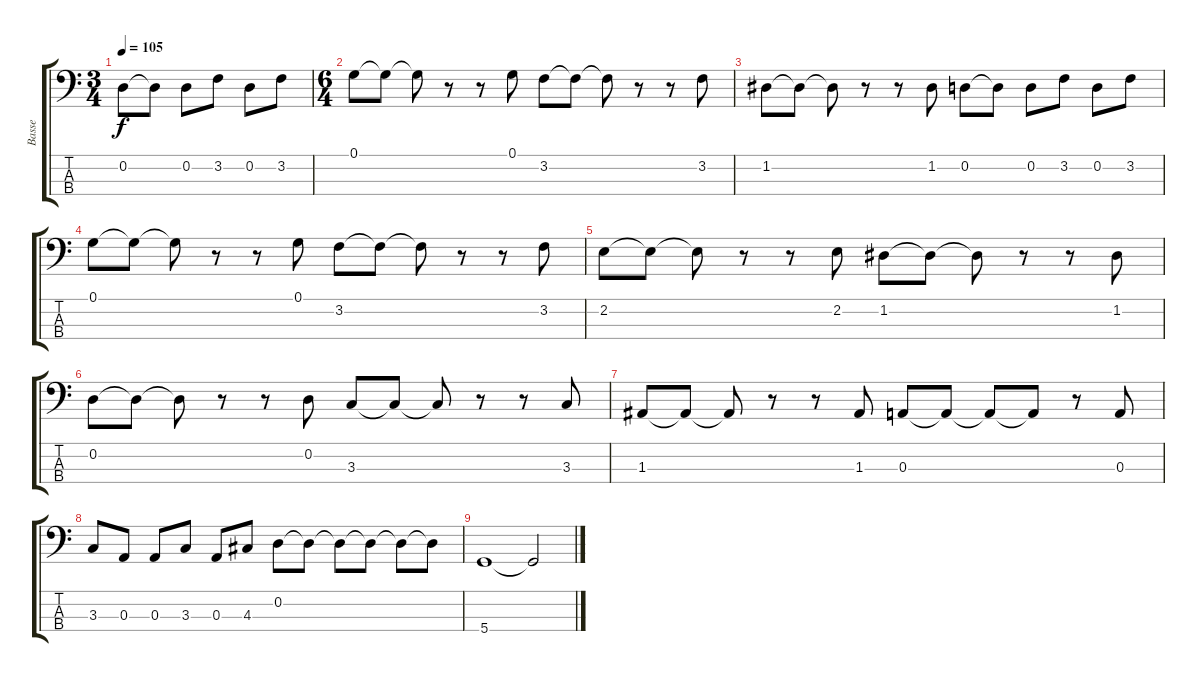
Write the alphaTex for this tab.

\track ("Basse" "Basse") {instrument acousticbass}
\staff {score tabs}
\tuning (G2 D2 A1 D1) {hide}
\ts (3 4)
\tempo 105
\clef f4
\ks c
0.2.8{dy f} 0.2{t}.8 0.2.8 3.2.8 0.2.8 3.2.8 |
\ts (6 4)
0.1.8 0.1{t}.8 0.1{t}.8 r.8 r.8 0.1.8 3.2.8 3.2{t}.8 3.2{t}.8 r.8 r.8 3.2.8 |
1.2.8 1.2{t}.8 1.2{t}.8 r.8 r.8 1.2.8 0.2.8 0.2{t}.8 0.2.8 3.2.8 0.2.8 3.2.8 |
0.1.8 0.1{t}.8 0.1{t}.8 r.8 r.8 0.1.8 3.2.8 3.2{t}.8 3.2{t}.8 r.8 r.8 3.2.8 |
2.2.8 2.2{t}.8 2.2{t}.8 r.8 r.8 2.2.8 1.2.8 1.2{t}.8 1.2{t}.8 r.8 r.8 1.2.8 |
0.2.8 0.2{t}.8 0.2{t}.8 r.8 r.8 0.2.8 3.3.8 3.3{t}.8 3.3{t}.8 r.8 r.8 3.3.8 |
1.3.8 1.3{t}.8 1.3{t}.8 r.8 r.8 1.3.8 0.3.8 0.3{t}.8 0.3{t}.8 0.3{t}.8 r.8 0.3.8 |
3.3.8 0.3.8 0.3.8 3.3.8 0.3.8 4.3.8 0.2.8 0.2{t}.8 0.2{t}.8 0.2{t}.8 0.2{t}.8 0.2{t}.8 |
5.4.1 5.4{t}.2
